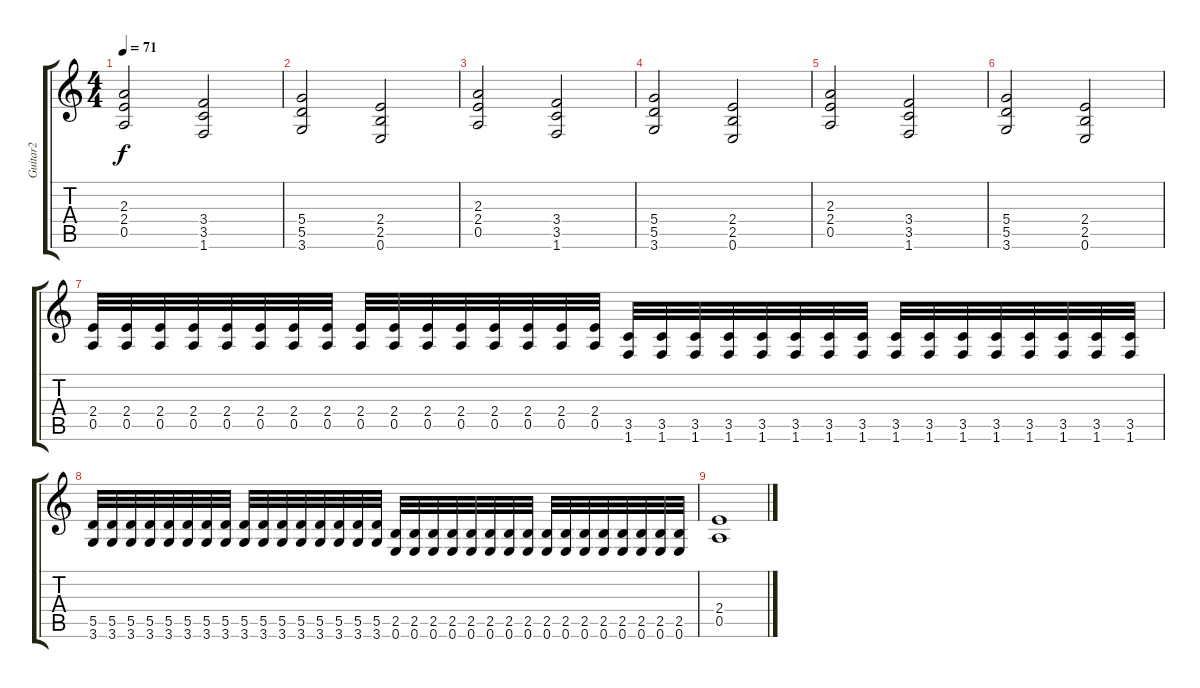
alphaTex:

\track ("Guitar2" "Guitar2") {instrument overdrivenguitar}
\staff {score tabs}
\tuning (E4 B3 G3 D3 A2 E2) {hide}
\ts (4 4)
\tempo 71
\clef g2
\ks c
(2.3 2.4 0.5).2{dy f} (3.4 3.5 1.6).2 |
(5.4 5.5 3.6).2 (2.4 2.5 0.6).2 |
(2.3 2.4 0.5).2 (3.4 3.5 1.6).2 |
(5.4 5.5 3.6).2 (2.4 2.5 0.6).2 |
(2.3 2.4 0.5).2 (3.4 3.5 1.6).2 |
(5.4 5.5 3.6).2 (2.4 2.5 0.6).2 |
(2.4 0.5).32 (2.4 0.5).32 (2.4 0.5).32 (2.4 0.5).32 (2.4 0.5).32 (2.4 0.5).32 (2.4 0.5).32 (2.4 0.5).32 (2.4 0.5).32 (2.4 0.5).32 (2.4 0.5).32 (2.4 0.5).32 (2.4 0.5).32 (2.4 0.5).32 (2.4 0.5).32 (2.4 0.5).32 (3.5 1.6).32 (3.5 1.6).32 (3.5 1.6).32 (3.5 1.6).32 (3.5 1.6).32 (3.5 1.6).32 (3.5 1.6).32 (3.5 1.6).32 (3.5 1.6).32 (3.5 1.6).32 (3.5 1.6).32 (3.5 1.6).32 (3.5 1.6).32 (3.5 1.6).32 (3.5 1.6).32 (3.5 1.6).32 |
(5.5 3.6).32 (5.5 3.6).32 (5.5 3.6).32 (5.5 3.6).32 (5.5 3.6).32 (5.5 3.6).32 (5.5 3.6).32 (5.5 3.6).32 (5.5 3.6).32 (5.5 3.6).32 (5.5 3.6).32 (5.5 3.6).32 (5.5 3.6).32 (5.5 3.6).32 (5.5 3.6).32 (5.5 3.6).32 (2.5 0.6).32 (2.5 0.6).32 (2.5 0.6).32 (2.5 0.6).32 (2.5 0.6).32 (2.5 0.6).32 (2.5 0.6).32 (2.5 0.6).32 (2.5 0.6).32 (2.5 0.6).32 (2.5 0.6).32 (2.5 0.6).32 (2.5 0.6).32 (2.5 0.6).32 (2.5 0.6).32 (2.5 0.6).32 |
(2.4 0.5).1
